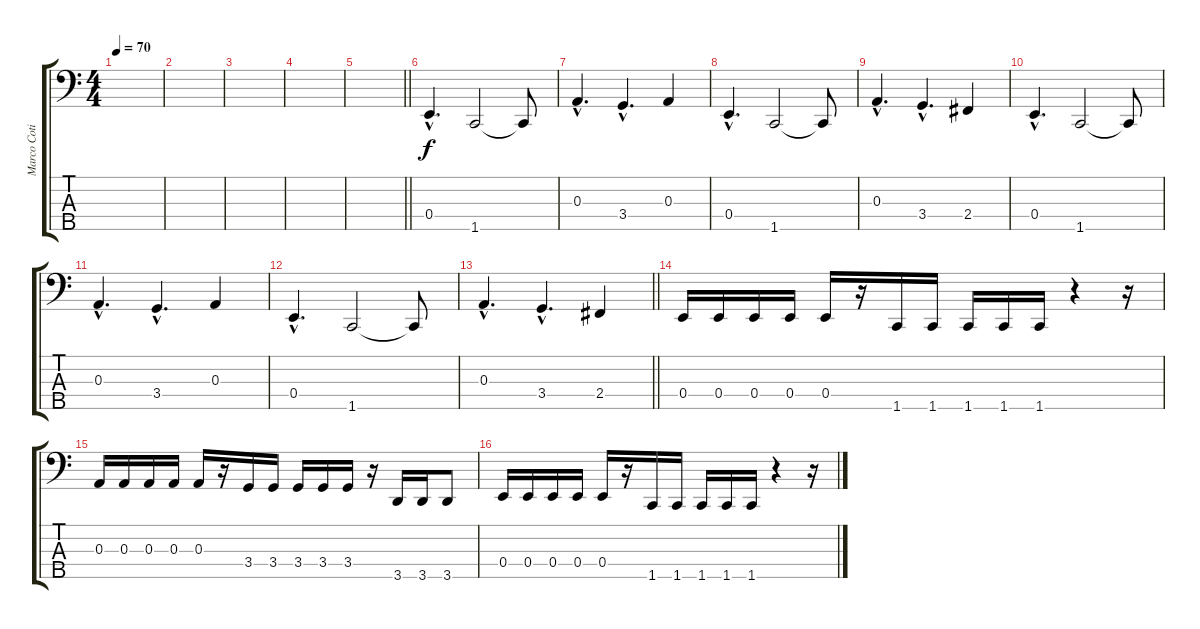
\track ("Marco Coti Zelati (bass)" "Marco Coti") {instrument electricbasspick}
\staff {score tabs}
\tuning (G2 D2 A1 E1 B0) {hide}
\ts (4 4)
\tempo 70
\clef f4
\ks c
|
|
|
|
\barLineRight lightlight
|
0.4{hac}.4{d} 1.5.2 1.5{t}.8 |
0.3{hac}.4{d} 3.4{hac}.4{d} 0.3.4 |
0.4{hac}.4{d} 1.5.2 1.5{t}.8 |
0.3{hac}.4{d} 3.4{hac}.4{d} 2.4.4 |
0.4{hac}.4{d} 1.5.2 1.5{t}.8 |
0.3{hac}.4{d} 3.4{hac}.4{d} 0.3.4 |
0.4{hac}.4{d} 1.5.2 1.5{t}.8 |
\barLineRight lightlight
0.3{hac}.4{d} 3.4{hac}.4{d} 2.4.4 |
0.4.16 0.4.16 0.4.16 0.4.16 0.4.16 r.16 1.5.16 1.5.16 1.5.16 1.5.16 1.5.16 r.4 r.16 |
0.3.16 0.3.16 0.3.16 0.3.16 0.3.16 r.16 3.4.16 3.4.16 3.4.16 3.4.16 3.4.16 r.16 3.5.16 3.5.16 3.5.8 |
0.4.16 0.4.16 0.4.16 0.4.16 0.4.16 r.16 1.5.16 1.5.16 1.5.16 1.5.16 1.5.16 r.4 r.16
